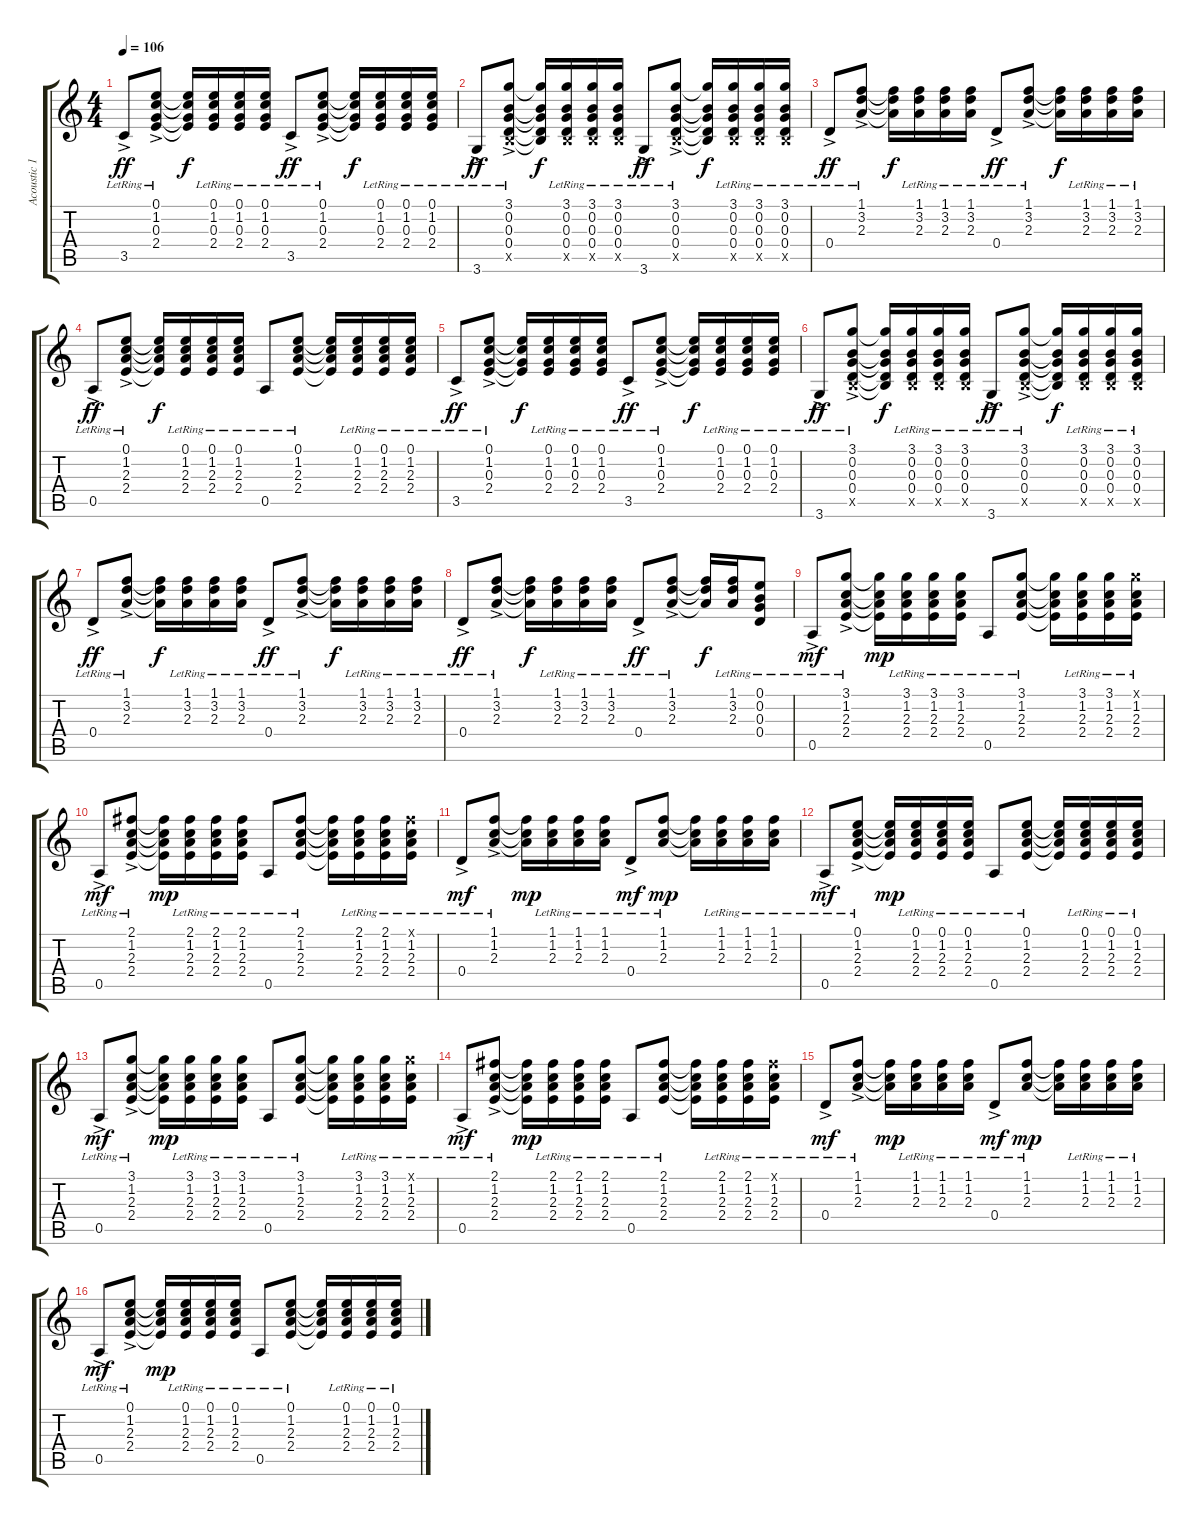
\track ("Acoustic 1" "Acoustic 1") {instrument acousticguitarnylon}
\staff {score tabs}
\tuning (E4 B3 G3 D3 A2 E2) {hide}
\ts (4 4)
\tempo 106
\clef g2
\ks c
3.5{ac lr}.8{dy ff} (0.1{ac lr} 1.2{ac lr} 0.3{ac lr} 2.4{ac lr}).8 (0.1{t} 1.2{t} 0.3{t} 2.4{t}).16{dy f} (0.1{lr} 1.2{lr} 0.3{lr} 2.4{lr}).16 (0.1{lr} 1.2{lr} 0.3{lr} 2.4{lr}).16 (0.1{lr} 1.2{lr} 0.3{lr} 2.4{lr}).16 3.5{ac lr}.8{dy ff} (0.1{ac lr} 1.2{ac lr} 0.3{ac lr} 2.4{ac lr}).8 (0.1{t} 1.2{t} 0.3{t} 2.4{t}).16{dy f} (0.1{lr} 1.2{lr} 0.3{lr} 2.4{lr}).16 (0.1{lr} 1.2{lr} 0.3{lr} 2.4{lr}).16 (0.1{lr} 1.2{lr} 0.3{lr} 2.4{lr}).16 |
3.6{ac lr}.8{dy ff} (3.1{ac lr} 0.2{ac lr} 0.3{ac lr} 0.4{ac lr} 2.5{ac x}).8 (3.1{t} 0.2{t} 0.3{t} 0.4{t} 2.5{t}).16{dy f} (3.1{lr} 0.2{lr} 0.3{lr} 0.4{lr} 2.5{x}).16 (3.1{lr} 0.2{lr} 0.3{lr} 0.4{lr} 2.5{x}).16 (3.1{lr} 0.2{lr} 0.3{lr} 0.4{lr} 2.5{x}).16 3.6{ac lr}.8{dy ff} (3.1{ac lr} 0.2{ac lr} 0.3{ac lr} 0.4{ac lr} 2.5{ac x}).8 (3.1{t} 0.2{t} 0.3{t} 0.4{t} 2.5{t}).16{dy f} (3.1{lr} 0.2{lr} 0.3{lr} 0.4{lr} 2.5{x}).16 (3.1{lr} 0.2{lr} 0.3{lr} 0.4{lr} 2.5{x}).16 (3.1{lr} 0.2{lr} 0.3{lr} 0.4{lr} 2.5{x}).16 |
0.4{ac lr}.8{dy ff} (1.1{ac lr} 3.2{ac lr} 2.3{ac lr}).8 (1.1{t} 3.2{t} 2.3{t}).16{dy f} (1.1{lr} 3.2{lr} 2.3{lr}).16 (1.1{lr} 3.2{lr} 2.3{lr}).16 (1.1{lr} 3.2{lr} 2.3{lr}).16 0.4{ac lr}.8{dy ff} (1.1{ac lr} 3.2{ac lr} 2.3{ac lr}).8 (1.1{t} 3.2{t} 2.3{t}).16{dy f} (1.1{lr} 3.2{lr} 2.3{lr}).16 (1.1{lr} 3.2{lr} 2.3{lr}).16 (1.1{lr} 3.2{lr} 2.3{lr}).16 |
0.5{ac lr}.8{dy ff} (0.1{ac lr} 1.2{ac lr} 2.3{ac lr} 2.4{ac lr}).8 (0.1{t} 1.2{t} 2.3{t} 2.4{t}).16{dy f} (0.1{lr} 1.2{lr} 2.3{lr} 2.4{lr}).16 (0.1{lr} 1.2{lr} 2.3{lr} 2.4{lr}).16 (0.1{lr} 1.2{lr} 2.3{lr} 2.4{lr}).16 0.5{lr}.8 (0.1{lr} 1.2{lr} 2.3{lr} 2.4{lr}).8 (0.1{t} 1.2{t} 2.3{t} 2.4{t}).16 (0.1{lr} 1.2{lr} 2.3{lr} 2.4{lr}).16 (0.1{lr} 1.2{lr} 2.3{lr} 2.4{lr}).16 (0.1{lr} 1.2{lr} 2.3{lr} 2.4{lr}).16 |
3.5{ac lr}.8{dy ff} (0.1{ac lr} 1.2{ac lr} 0.3{ac lr} 2.4{ac lr}).8 (0.1{t} 1.2{t} 0.3{t} 2.4{t}).16{dy f} (0.1{lr} 1.2{lr} 0.3{lr} 2.4{lr}).16 (0.1{lr} 1.2{lr} 0.3{lr} 2.4{lr}).16 (0.1{lr} 1.2{lr} 0.3{lr} 2.4{lr}).16 3.5{ac lr}.8{dy ff} (0.1{ac lr} 1.2{ac lr} 0.3{ac lr} 2.4{ac lr}).8 (0.1{t} 1.2{t} 0.3{t} 2.4{t}).16{dy f} (0.1{lr} 1.2{lr} 0.3{lr} 2.4{lr}).16 (0.1{lr} 1.2{lr} 0.3{lr} 2.4{lr}).16 (0.1{lr} 1.2{lr} 0.3{lr} 2.4{lr}).16 |
3.6{ac lr}.8{dy ff} (3.1{ac lr} 0.2{ac lr} 0.3{ac lr} 0.4{ac lr} 2.5{ac x}).8 (3.1{t} 0.2{t} 0.3{t} 0.4{t} 2.5{t}).16{dy f} (3.1{lr} 0.2{lr} 0.3{lr} 0.4{lr} 2.5{x}).16 (3.1{lr} 0.2{lr} 0.3{lr} 0.4{lr} 2.5{x}).16 (3.1{lr} 0.2{lr} 0.3{lr} 0.4{lr} 2.5{x}).16 3.6{ac lr}.8{dy ff} (3.1{ac lr} 0.2{ac lr} 0.3{ac lr} 0.4{ac lr} 2.5{ac x}).8 (3.1{t} 0.2{t} 0.3{t} 0.4{t} 2.5{t}).16{dy f} (3.1{lr} 0.2{lr} 0.3{lr} 0.4{lr} 2.5{x}).16 (3.1{lr} 0.2{lr} 0.3{lr} 0.4{lr} 2.5{x}).16 (3.1{lr} 0.2{lr} 0.3{lr} 0.4{lr} 2.5{x}).16 |
0.4{ac lr}.8{dy ff} (1.1{ac lr} 3.2{ac lr} 2.3{ac lr}).8 (1.1{t} 3.2{t} 2.3{t}).16{dy f} (1.1{lr} 3.2{lr} 2.3{lr}).16 (1.1{lr} 3.2{lr} 2.3{lr}).16 (1.1{lr} 3.2{lr} 2.3{lr}).16 0.4{ac lr}.8{dy ff} (1.1{ac lr} 3.2{ac lr} 2.3{ac lr}).8 (1.1{t} 3.2{t} 2.3{t}).16{dy f} (1.1{lr} 3.2{lr} 2.3{lr}).16 (1.1{lr} 3.2{lr} 2.3{lr}).16 (1.1{lr} 3.2{lr} 2.3{lr}).16 |
0.4{ac lr}.8{dy ff} (1.1{ac lr} 3.2{ac lr} 2.3{ac lr}).8 (1.1{t} 3.2{t} 2.3{t}).16{dy f} (1.1{lr} 3.2{lr} 2.3{lr}).16 (1.1{lr} 3.2{lr} 2.3{lr}).16 (1.1{lr} 3.2{lr} 2.3{lr}).16 0.4{ac lr}.8{dy ff} (1.1{ac lr} 3.2{ac lr} 2.3{ac lr}).8 (1.1{t} 3.2{t} 2.3{t}).16{dy f} (1.1{lr} 3.2{lr} 2.3{lr}).16 (0.1{lr} 0.2{lr} 0.3{lr} 0.4{lr}).8 |
0.5{ac lr}.8{dy mf} (3.1{ac lr} 1.2{ac lr} 2.3{ac lr} 2.4{ac lr}).8 (3.1{t} 1.2{t} 2.3{t} 2.4{t}).16{dy mp} (3.1{lr} 1.2{lr} 2.3{lr} 2.4{lr}).16 (3.1{lr} 1.2{lr} 2.3{lr} 2.4{lr}).16 (3.1{lr} 1.2{lr} 2.3{lr} 2.4{lr}).16 0.5{lr}.8 (3.1{lr} 1.2{lr} 2.3{lr} 2.4{lr}).8 (3.1{t} 1.2{t} 2.3{t} 2.4{t}).16 (3.1{lr} 1.2{lr} 2.3{lr} 2.4{lr}).16 (3.1{lr} 1.2{lr} 2.3{lr} 2.4{lr}).16 (3.1{x} 1.2{lr} 2.3{lr} 2.4{lr}).16 |
0.5{ac lr}.8{dy mf} (2.1{ac lr} 1.2{ac lr} 2.3{ac lr} 2.4{ac lr}).8 (2.1{t} 1.2{t} 2.3{t} 2.4{t}).16{dy mp} (2.1{lr} 1.2{lr} 2.3{lr} 2.4{lr}).16 (2.1{lr} 1.2{lr} 2.3{lr} 2.4{lr}).16 (2.1{lr} 1.2{lr} 2.3{lr} 2.4{lr}).16 0.5{lr}.8 (2.1{lr} 1.2{lr} 2.3{lr} 2.4{lr}).8 (2.1{t} 1.2{t} 2.3{t} 2.4{t}).16 (2.1{lr} 1.2{lr} 2.3{lr} 2.4{lr}).16 (2.1{lr} 1.2{lr} 2.3{lr} 2.4{lr}).16 (2.1{x} 1.2{lr} 2.3{lr} 2.4{lr}).16 |
0.4{ac lr}.8{dy mf} (1.1{ac lr} 1.2{ac lr} 2.3{ac lr}).8 (1.1{t} 1.2{t} 2.3{t}).16{dy mp} (1.1{lr} 1.2{lr} 2.3{lr}).16 (1.1{lr} 1.2{lr} 2.3{lr}).16 (1.1{lr} 1.2{lr} 2.3{lr}).16 0.4{ac lr}.8{dy mf} (1.1{lr} 1.2{lr} 2.3{lr}).8{dy mp} (1.1{t} 1.2{t} 2.3{t}).16 (1.1{lr} 1.2{lr} 2.3{lr}).16 (1.1{lr} 1.2{lr} 2.3{lr}).16 (1.1{lr} 1.2{lr} 2.3{lr}).16 |
0.5{ac lr}.8{dy mf} (0.1{ac lr} 1.2{ac lr} 2.3{ac lr} 2.4{ac lr}).8 (0.1{t} 1.2{t} 2.3{t} 2.4{t}).16{dy mp} (0.1{lr} 1.2{lr} 2.3{lr} 2.4{lr}).16 (0.1{lr} 1.2{lr} 2.3{lr} 2.4{lr}).16 (0.1{lr} 1.2{lr} 2.3{lr} 2.4{lr}).16 0.5{lr}.8 (0.1{lr} 1.2{lr} 2.3{lr} 2.4{lr}).8 (0.1{t} 1.2{t} 2.3{t} 2.4{t}).16 (0.1{lr} 1.2{lr} 2.3{lr} 2.4{lr}).16 (0.1{lr} 1.2{lr} 2.3{lr} 2.4{lr}).16 (0.1{lr} 1.2{lr} 2.3{lr} 2.4{lr}).16 |
0.5{ac lr}.8{dy mf} (3.1{ac lr} 1.2{ac lr} 2.3{ac lr} 2.4{ac lr}).8 (3.1{t} 1.2{t} 2.3{t} 2.4{t}).16{dy mp} (3.1{lr} 1.2{lr} 2.3{lr} 2.4{lr}).16 (3.1{lr} 1.2{lr} 2.3{lr} 2.4{lr}).16 (3.1{lr} 1.2{lr} 2.3{lr} 2.4{lr}).16 0.5{lr}.8 (3.1{lr} 1.2{lr} 2.3{lr} 2.4{lr}).8 (3.1{t} 1.2{t} 2.3{t} 2.4{t}).16 (3.1{lr} 1.2{lr} 2.3{lr} 2.4{lr}).16 (3.1{lr} 1.2{lr} 2.3{lr} 2.4{lr}).16 (3.1{x} 1.2{lr} 2.3{lr} 2.4{lr}).16 |
0.5{ac lr}.8{dy mf} (2.1{ac lr} 1.2{ac lr} 2.3{ac lr} 2.4{ac lr}).8 (2.1{t} 1.2{t} 2.3{t} 2.4{t}).16{dy mp} (2.1{lr} 1.2{lr} 2.3{lr} 2.4{lr}).16 (2.1{lr} 1.2{lr} 2.3{lr} 2.4{lr}).16 (2.1{lr} 1.2{lr} 2.3{lr} 2.4{lr}).16 0.5{lr}.8 (2.1{lr} 1.2{lr} 2.3{lr} 2.4{lr}).8 (2.1{t} 1.2{t} 2.3{t} 2.4{t}).16 (2.1{lr} 1.2{lr} 2.3{lr} 2.4{lr}).16 (2.1{lr} 1.2{lr} 2.3{lr} 2.4{lr}).16 (2.1{x} 1.2{lr} 2.3{lr} 2.4{lr}).16 |
0.4{ac lr}.8{dy mf} (1.1{ac lr} 1.2{ac lr} 2.3{ac lr}).8 (1.1{t} 1.2{t} 2.3{t}).16{dy mp} (1.1{lr} 1.2{lr} 2.3{lr}).16 (1.1{lr} 1.2{lr} 2.3{lr}).16 (1.1{lr} 1.2{lr} 2.3{lr}).16 0.4{ac lr}.8{dy mf} (1.1{lr} 1.2{lr} 2.3{lr}).8{dy mp} (1.1{t} 1.2{t} 2.3{t}).16 (1.1{lr} 1.2{lr} 2.3{lr}).16 (1.1{lr} 1.2{lr} 2.3{lr}).16 (1.1{lr} 1.2{lr} 2.3{lr}).16 |
0.5{ac lr}.8{dy mf} (0.1{ac lr} 1.2{ac lr} 2.3{ac lr} 2.4{ac lr}).8 (0.1{t} 1.2{t} 2.3{t} 2.4{t}).16{dy mp} (0.1{lr} 1.2{lr} 2.3{lr} 2.4{lr}).16 (0.1{lr} 1.2{lr} 2.3{lr} 2.4{lr}).16 (0.1{lr} 1.2{lr} 2.3{lr} 2.4{lr}).16 0.5{lr}.8 (0.1{lr} 1.2{lr} 2.3{lr} 2.4{lr}).8 (0.1{t} 1.2{t} 2.3{t} 2.4{t}).16 (0.1{lr} 1.2{lr} 2.3{lr} 2.4{lr}).16 (0.1{lr} 1.2{lr} 2.3{lr} 2.4{lr}).16 (0.1{lr} 1.2{lr} 2.3{lr} 2.4{lr}).16
